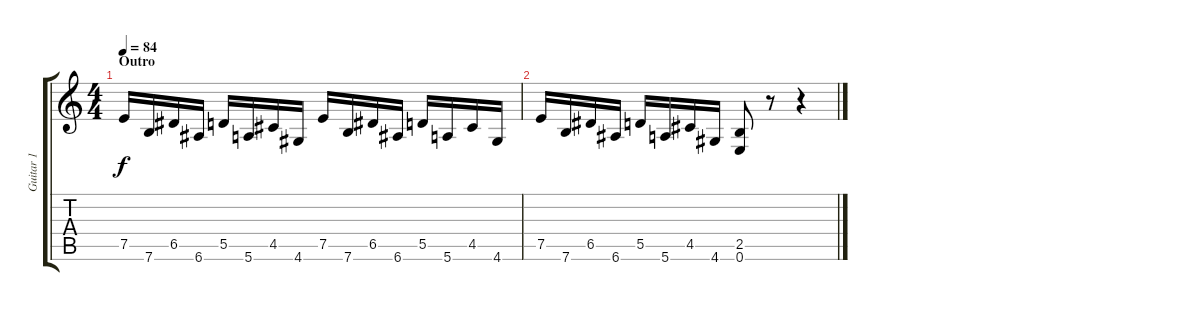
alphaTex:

\track ("Guitar 1" "Guitar 1") {instrument distortionguitar}
\staff {score tabs}
\tuning (E4 B3 G3 D3 A2 E2) {hide}
\ts (4 4)
\section ("" "Outro")
\tempo 84
\clef g2
\ks c
7.5{t}.16{dy f} 7.6.16 6.5.16 6.6.16 5.5.16 5.6.16 4.5.16 4.6.16 7.5.16 7.6.16 6.5.16 6.6.16 5.5.16 5.6.16 4.5.16 4.6.16 |
7.5.16 7.6.16 6.5.16 6.6.16 5.5.16 5.6.16 4.5.16 4.6.16 (2.5 0.6).8 r.8 r.4
